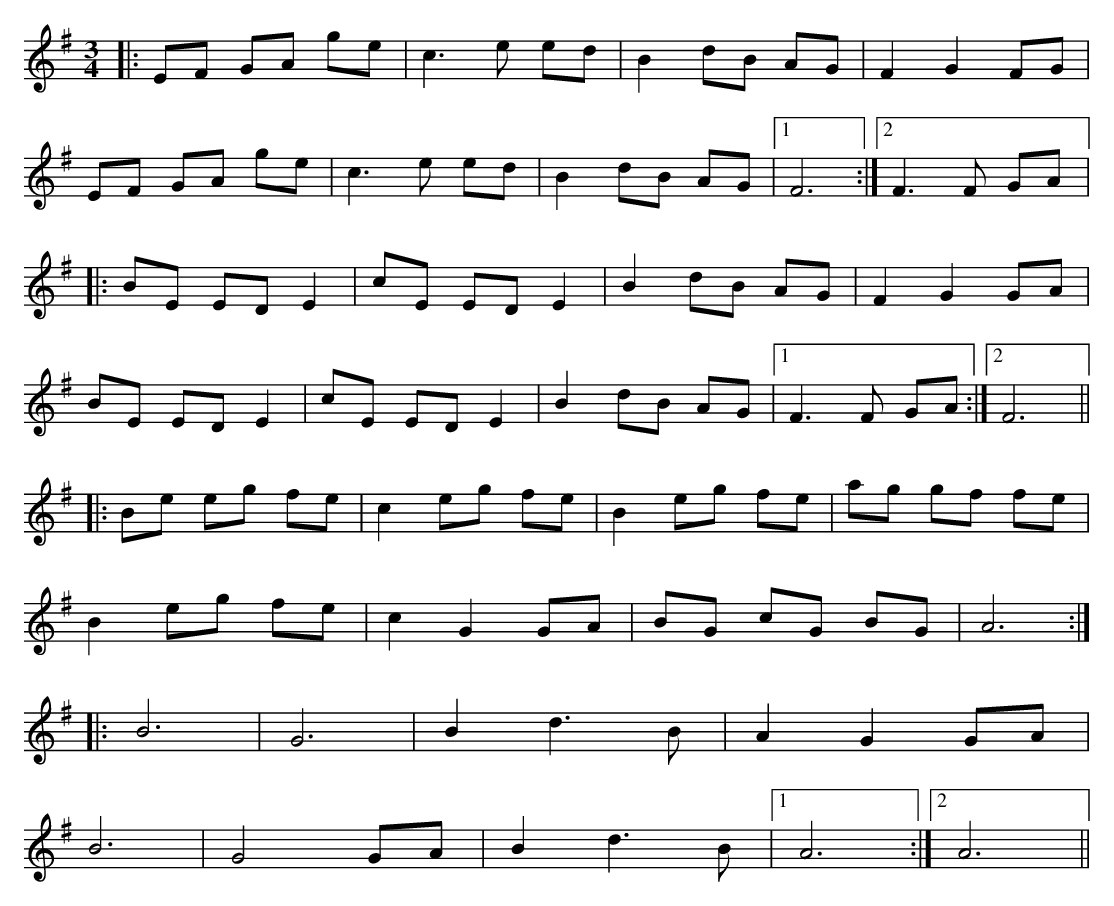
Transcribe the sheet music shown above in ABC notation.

X:1
M:3/4
K:Emin
|:EF GA ge|c3 e ed|B2 dB AG|F2 G2 FG|
EF GA ge|c3 e ed|B2 dB AG|1 F6:|2 F3 F GA|:
|:BE ED E2|cE ED E2|B2 dB AG|F2 G2 GA|
BE ED E2|cE ED E2|B2 dB AG|1 F3 F GA:|2 F6||
|:Be eg fe|c2 eg fe|B2 eg fe|ag gf fe|
B2 eg fe|c2 G2 GA|BG cG BG|A6:|
|:B6|G6|B2 d3 B|A2 G2 GA|
B6|G4 GA|B2 d3 B|1 A6:|2 A6||
